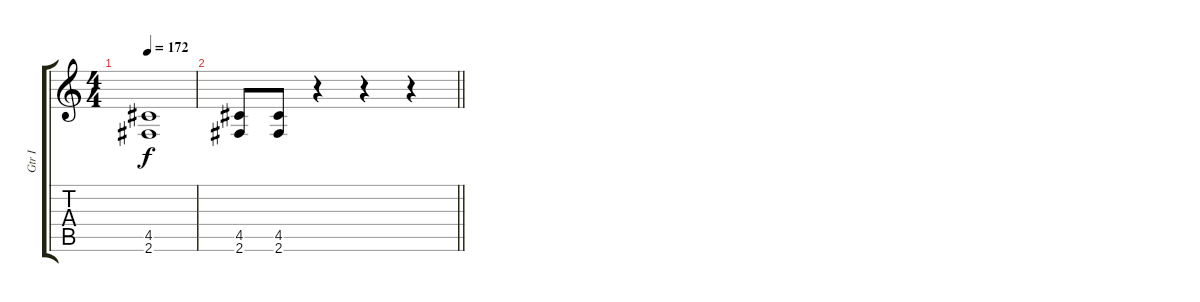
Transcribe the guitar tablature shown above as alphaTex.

\track ("Gtr I" "Gtr I") {instrument overdrivenguitar}
\staff {score tabs}
\tuning (E4 B3 G3 D3 A2 E2) {hide}
\ts (4 4)
\tempo 172
\clef g2
\ks c
(4.5{t} 2.6{t}).1{dy f} |
\barLineRight lightlight
(4.5 2.6).8 (4.5 2.6).8 r.4 r.4 r.4
